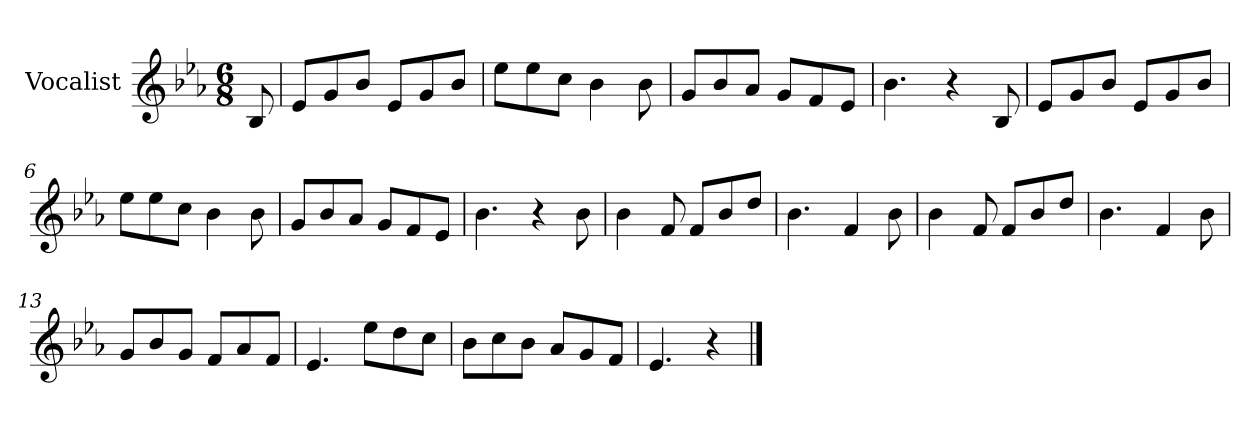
**kern
*part1
*staff1
*I"Vocalist
*k[b-e-a-]
*E-:
*M6/8
=
8B-
=1
8e-L
8g
8b-J
8e-L
8g
8b-J
=2
8ee-L
8ee-
8ccJ
4b-
8b-
=3
8gL
8b-
8a-J
8gL
8f
8e-J
=4
4.b-
4r
8B-
=5
8e-L
8g
8b-J
8e-L
8g
8b-J
=6
8ee-L
8ee-
8ccJ
4b-
8b-
=7
8gL
8b-
8a-J
8gL
8f
8e-J
=8
4.b-
4r
8b-
=9
4b-
8f
8fL
8b-
8ddJ
=10
4.b-
4f
8b-
=11
4b-
8f
8fL
8b-
8ddJ
=12
4.b-
4f
8b-
=13
8gL
8b-
8gJ
8fL
8a-
8fJ
=14
4.e-
8ee-L
8dd
8ccJ
=15
8b-L
8cc
8b-J
8a-L
8g
8fJ
=16
4.e-
4r
==
*-
